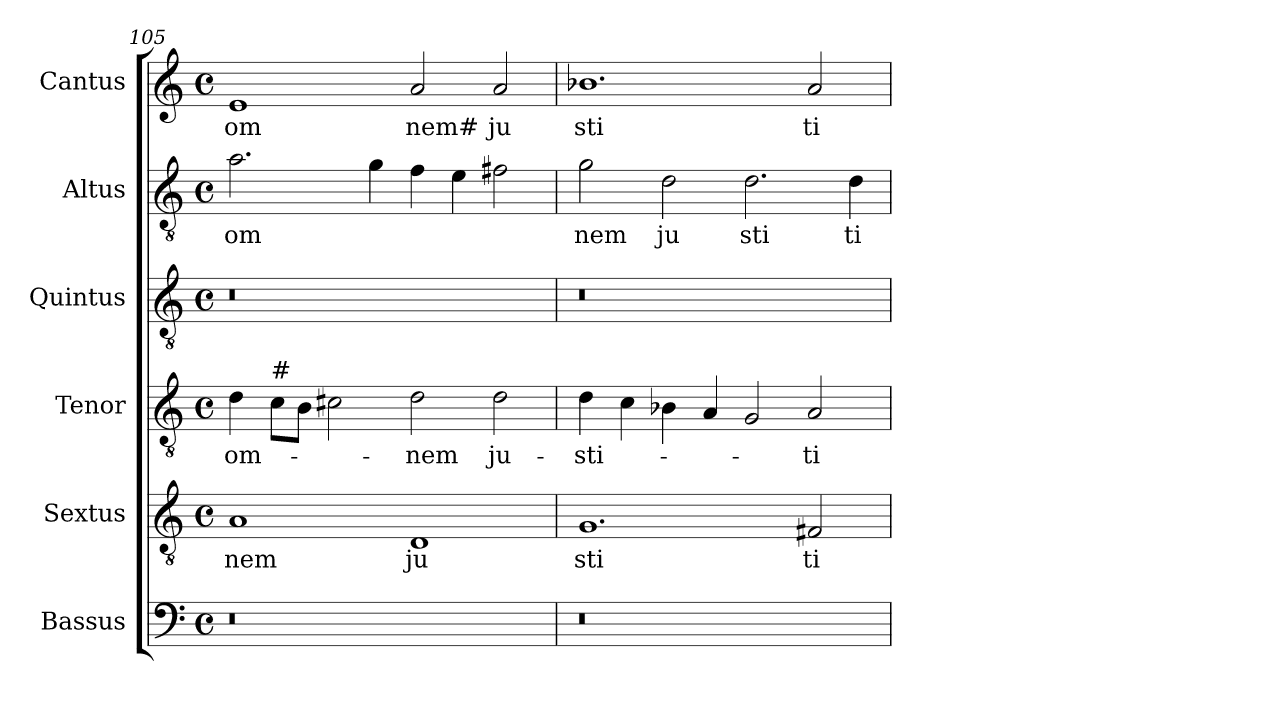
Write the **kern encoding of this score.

**kern	**kern	**text	**kern	**text	**kern	**kern	**text	**kern	**text
*part6	*part5	*part5	*part4	*part4	*part3	*part2	*part2	*part1	*part1
*staff6	*staff5	*staff5	*staff4	*staff4	*staff3	*staff2	*staff2	*staff1	*staff1
*I"Bassus	*I"Sextus	*	*I"Tenor	*	*I"Quintus	*I"Altus	*	*I"Cantus	*
*clefF4	*clefGv2	*	*clefGv2	*	*clefGv2	*clefGv2	*	*clefG2	*
*	*	*	*k[]	*	*	*	*	*	*
*	*	*	*C:	*	*	*	*	*	*
*M4/4	*M4/4	*	*M4/4	*	*M4/4	*M4/4	*	*M4/4	*
*met(c)	*met(c)	*	*met(c)	*	*met(c)	*met(c)	*	*met(c)	*
=105	=105	=105	=105	=105	=105	=105	=105	=105	=105
!	!	!LO:LY:b:cj	!	!LO:LY:b	!	!	!LO:LY:b	!	!LO:LY:b:cj
0r	1A	nem	4d\	om-	0r	2.a\	om	1e	om
!	!	!	!LO:TX:a:t=#	!	!	!	!	!	!
.	.	.	8c\L	.	.	.	.	.	.
.	.	.	8B\J	.	.	.	.	.	.
.	.	.	2c#X\	.	.	.	.	.	.
.	.	.	.	.	.	4g\	.	.	.
!	!	!LO:LY:b:cj	!	!LO:LY:b:cj	!	!	!	!	!LO:LY:b:rj
.	1D	ju	2d\	-nem	.	4f\	.	2a/	nem#
.	.	.	.	.	.	4e\	.	.	.
!	!	!	!	!LO:LY:b:cj	!	!	!	!	!LO:LY:b:cj
.	.	.	2d\	ju-	.	2f#X\	.	2a/	ju
=106	=106	=106	=106	=106	=106	=106	=106	=106	=106
!	!	!LO:LY:b:cj	!	!LO:LY:b	!	!	!LO:LY:b:cj	!	!LO:LY:b:cj
0r	1.G	sti	4d\	-sti-	0r	2g\	nem	1.b-X	sti
.	.	.	4c\	.	.	.	.	.	.
!	!	!	!	!	!	!	!LO:LY:b:cj	!	!
.	.	.	4B-X\	.	.	2d\	ju	.	.
.	.	.	4A/	.	.	.	.	.	.
!	!	!	!	!	!	!	!LO:LY:b:cj	!	!
.	.	.	2G/	.	.	2.d\	sti	.	.
!	!	!LO:LY:b:cj	!	!LO:LY:b:cj	!	!	!	!	!LO:LY:b:cj
.	2F#X/	ti	2A/	-ti-	.	.	.	2a/	ti
!	!	!	!	!	!	!	!LO:LY:b:cj	!	!
.	.	.	.	.	.	4d\	ti	.	.
=	=	=	=	=	=	=	=	=	=
*-	*-	*-	*-	*-	*-	*-	*-	*-	*-
